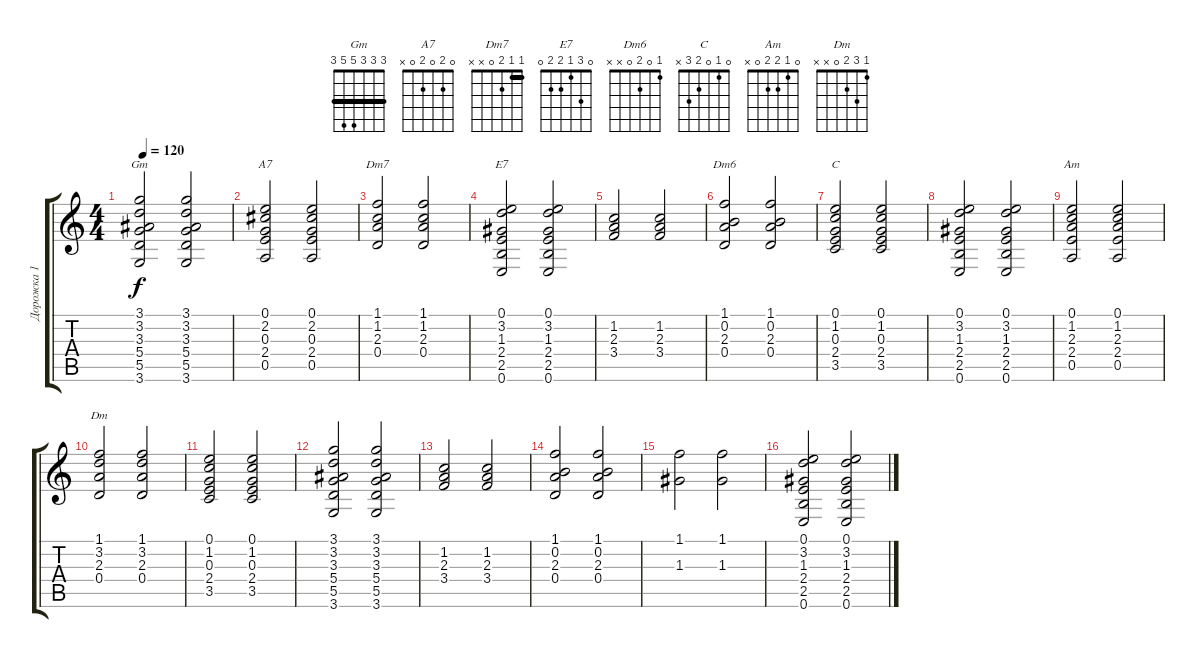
\track ("Дорожка 1" "Дорожка 1") {instrument acousticguitarnylon}
\staff {score tabs}
\tuning (E4 B3 G3 D3 A2 E2) {hide}
\chord ("Gm" 3 3 3 5 5 3) {barre 3}
\chord ("A7" 0 2 0 2 0 x)
\chord ("Dm7" 1 1 2 0 x x) {barre 1}
\chord ("E7" 0 3 1 2 2 0)
\chord ("Dm6" 1 0 2 0 x x)
\chord ("C" 0 1 0 2 3 x)
\chord ("Am" 0 1 2 2 0 x)
\chord ("Dm" 1 3 2 0 x x)
\ts (4 4)
\tempo 120
\clef g2
\ks c
(3.1 3.2 3.3 5.4 5.5 3.6).2{ch "Gm" dy f} (3.1 3.2 3.3 5.4 5.5 3.6).2 |
(0.1 2.2 0.3 2.4 0.5).2{ch "A7"} (0.1 2.2 0.3 2.4 0.5).2 |
(1.1 1.2 2.3 0.4).2{ch "Dm7"} (1.1 1.2 2.3 0.4).2 |
(0.1 3.2 1.3 2.4 2.5 0.6).2{ch "E7"} (0.1 3.2 1.3 2.4 2.5 0.6).2 |
(1.2 2.3 3.4).2 (1.2 2.3 3.4).2 |
(1.1 0.2 2.3 0.4).2{ch "Dm6"} (1.1 0.2 2.3 0.4).2 |
(0.1 1.2 0.3 2.4 3.5).2{ch "C"} (0.1 1.2 0.3 2.4 3.5).2 |
(0.1 3.2 1.3 2.4 2.5 0.6).2 (0.1 3.2 1.3 2.4 2.5 0.6).2 |
(0.1 1.2 2.3 2.4 0.5).2{ch "Am"} (0.1 1.2 2.3 2.4 0.5).2 |
(1.1 3.2 2.3 0.4).2{ch "Dm"} (1.1 3.2 2.3 0.4).2 |
(0.1 1.2 0.3 2.4 3.5).2 (0.1 1.2 0.3 2.4 3.5).2 |
(3.1 3.2 3.3 5.4 5.5 3.6).2 (3.1 3.2 3.3 5.4 5.5 3.6).2 |
(1.2 2.3 3.4).2 (1.2 2.3 3.4).2 |
(1.1 0.2 2.3 0.4).2 (1.1 0.2 2.3 0.4).2 |
(1.1 1.3).2 (1.1 1.3).2 |
(0.1 3.2 1.3 2.4 2.5 0.6).2 (0.1 3.2 1.3 2.4 2.5 0.6).2
